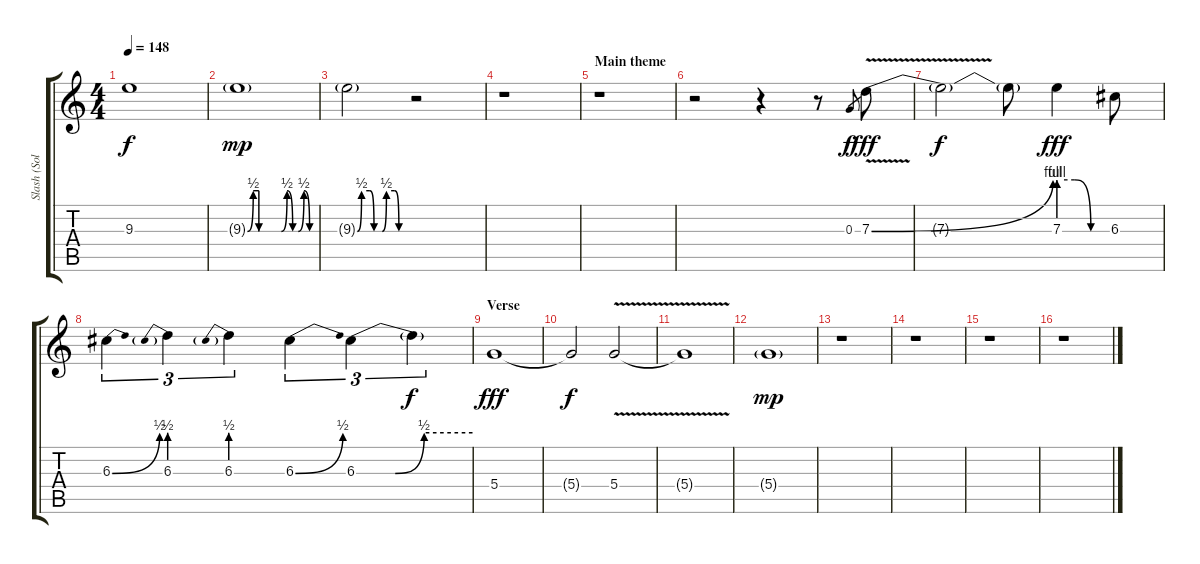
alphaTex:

\track ("Slash (Solos and Licks)" "Slash (Sol") {instrument overdrivenguitar}
\staff {score tabs}
\tuning (E4 B3 G3 D3 A2 E2) {hide}
\ts (4 4)
\tempo 148
\clef g2
\ks c
9.3.1{dy f} |
9.3{be (custom 0 0 5 2 10 2 10 0 30 0 35 2 35 2 40 0 45 0 50 2 50 2 55 0 60 0) g}.1{dy mp} |
9.3{be (custom 0 0 5 2 15 2 20 0 30 0 35 2 45 2 50 0 60 0) g}.2 r.2 |
r.1 |
\section ("" "Main theme")
r.1 |
r.2 r.4 r.8 0.3.8{gr dy f} 7.3{be (bend 0 0 60 4) v}.8{dy fff} |
7.3{t}.2{dy f} 7.3{t}.8 7.3{be (custom 0 4 20 4 40 0 60 0)}.4{dy fff} 6.3.8 |
6.3{be (bend 0 0 60 2)}.4{tu (3 2)} 6.3{be (prebend 0 2 60 2)}.4{tu (3 2)} 6.3{be (prebend 0 2 60 2)}.4{tu (3 2)} 6.3{be (bend 0 0 60 2)}.4{tu (3 2)} 6.3{be (custom 0 0 20 0 35 2 60 2)}.4{tu (3 2)} 6.3{t}.4{tu (3 2) dy f} |
\section ("" "Verse")
5.4.1{dy fff} |
5.4{t}.2{dy f} 5.4{v}.2 |
5.4{t}.1 |
5.4{g}.1{dy mp} |
r.1 |
r.1 |
r.1 |
r.1
